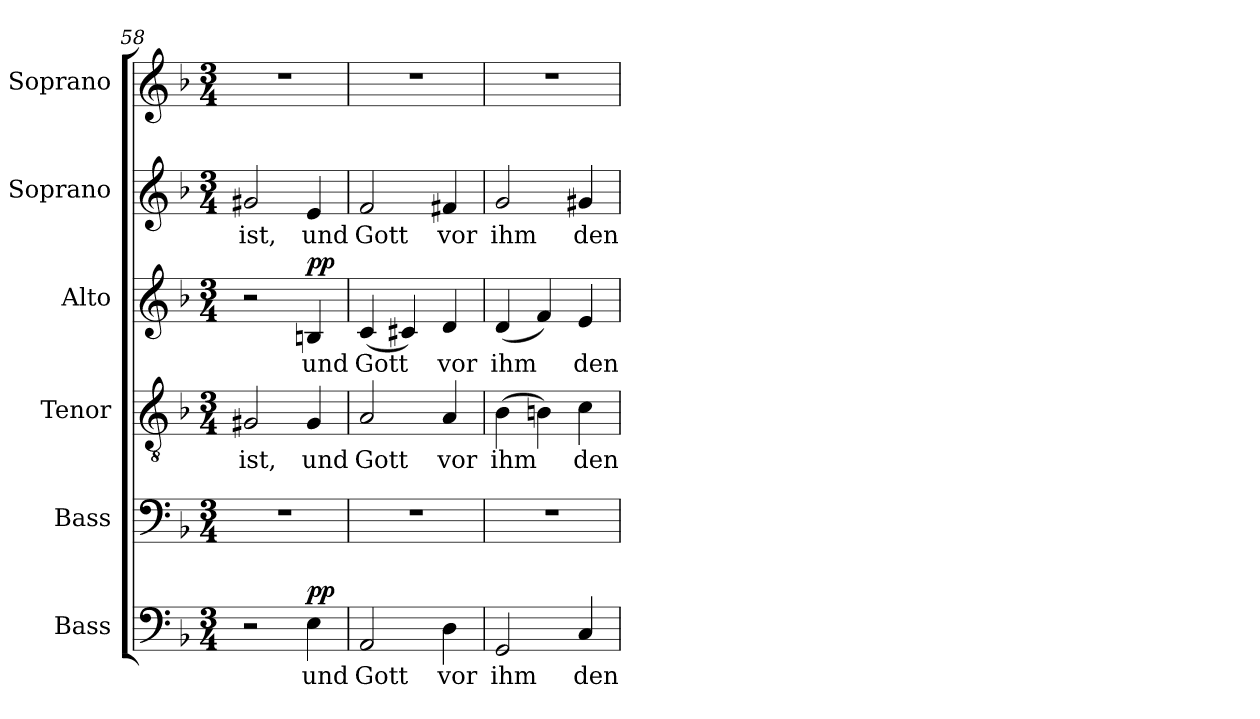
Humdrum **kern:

**kern	**text	**dynam	**kern	**kern	**text	**kern	**text	**dynam	**kern	**text	**kern
*part6	*part6	*part6	*part5	*part4	*part4	*part3	*part3	*part3	*part2	*part2	*part1
*staff6	*staff6	*staff6	*staff5	*staff4	*staff4	*staff3	*staff3	*staff3	*staff2	*staff2	*staff1
*I"Bass	*	*	*I"Bass	*I"Tenor	*	*I"Alto	*	*	*I"Soprano	*	*I"Soprano
*I'B.	*	*	*I'B.	*I'T.	*	*I'A.	*	*	*I'S.	*	*I'S.
*clefF4	*	*	*clefF4	*clefGv2	*	*clefG2	*	*	*clefG2	*	*clefG2
*	*	*	*	*ITrd7c12	*	*	*	*	*	*	*
*k[b-]	*	*	*k[b-]	*k[b-]	*	*k[b-]	*	*	*k[b-]	*	*k[b-]
*F:	*	*	*F:	*F:	*	*F:	*	*	*F:	*	*F:
*M3/4	*	*	*M3/4	*M3/4	*	*M3/4	*	*	*M3/4	*	*M3/4
=58	=58	=58	=58	=58	=58	=58	=58	=58	=58	=58	=58
!	!	!	!LO:N:vis=1	!	!	!	!	!	!	!	!
!	!	!	!	!	!LO:LY:b:color=#000000	!	!	!	!	!	!
!	!	!	!	!	!	!	!	!	!	!LO:LY:b:color=#000000	!LO:N:vis=1
2r	.	.	2.r	2GG#Xi/	ist,	2r	.	.	2g#Xi/	ist,	2.r
!	!LO:LY:b:color=#000000	!	!	!	!	!	!	!	!	!	!
!	!	!	!	!	!LO:LY:b:color=#000000	!	!	!	!	!	!
!	!	!	!	!	!	!	!LO:LY:b:color=#000000	!	!	!	!
!	!	!	!	!	!	!	!	!	!	!LO:LY:b:color=#000000	!
4Ei\	und	pp	.	4GG#i/	und	4Bni/	und	pp	4ei/	und	.
=59	=59	=59	=59	=59	=59	=59	=59	=59	=59	=59	=59
!	!LO:LY:b:color=#000000	!	!LO:N:vis=1	!	!	!	!	!	!	!	!
!	!	!	!	!	!LO:LY:b:color=#000000	!	!	!	!	!	!
!	!	!	!	!	!	!	!LO:LY:b:color=#000000	!	!	!	!
!	!	!	!	!	!	!	!	!	!	!LO:LY:b:color=#000000	!LO:N:vis=1
2AAi/	Gott	.	2.r	2AAi/	Gott	(4ci/	Gott	.	2fi/	Gott	2.r
.	.	.	.	.	.	4c#Xi/)	.	.	.	.	.
!	!LO:LY:b:color=#000000	!	!	!	!	!	!	!	!	!	!
!	!	!	!	!	!LO:LY:b:color=#000000	!	!	!	!	!	!
!	!	!	!	!	!	!	!LO:LY:b:color=#000000	!	!	!	!
!	!	!	!	!	!	!	!	!	!	!LO:LY:b:color=#000000	!
4Di\	vor	.	.	4AAi/	vor	4di/	vor	.	4f#Xi/	vor	.
=60	=60	=60	=60	=60	=60	=60	=60	=60	=60	=60	=60
!	!LO:LY:b:color=#000000	!	!LO:N:vis=1	!	!	!	!	!	!	!	!
!	!	!	!	!	!LO:LY:b:color=#000000	!	!	!	!	!	!
!	!	!	!	!	!	!	!LO:LY:b:color=#000000	!	!	!	!
!	!	!	!	!	!	!	!	!	!	!LO:LY:b:color=#000000	!LO:N:vis=1
2GGi/	ihm	.	2.r	(4BB-i\	ihm	(4di/	ihm	.	2gi/	ihm	2.r
.	.	.	.	4BBni\)	.	4fi/)	.	.	.	.	.
!	!LO:LY:b:color=#000000	!	!	!	!	!	!	!	!	!	!
!	!	!	!	!	!LO:LY:b:color=#000000	!	!	!	!	!	!
!	!	!	!	!	!	!	!LO:LY:b:color=#000000	!	!	!	!
!	!	!	!	!	!	!	!	!	!	!LO:LY:b:color=#000000	!
4Ci/	den-	.	.	4Ci\	den-	4ei/	den-	.	4g#Xi/	den-	.
=	=	=	=	=	=	=	=	=	=	=	=
*-	*-	*-	*-	*-	*-	*-	*-	*-	*-	*-	*-
